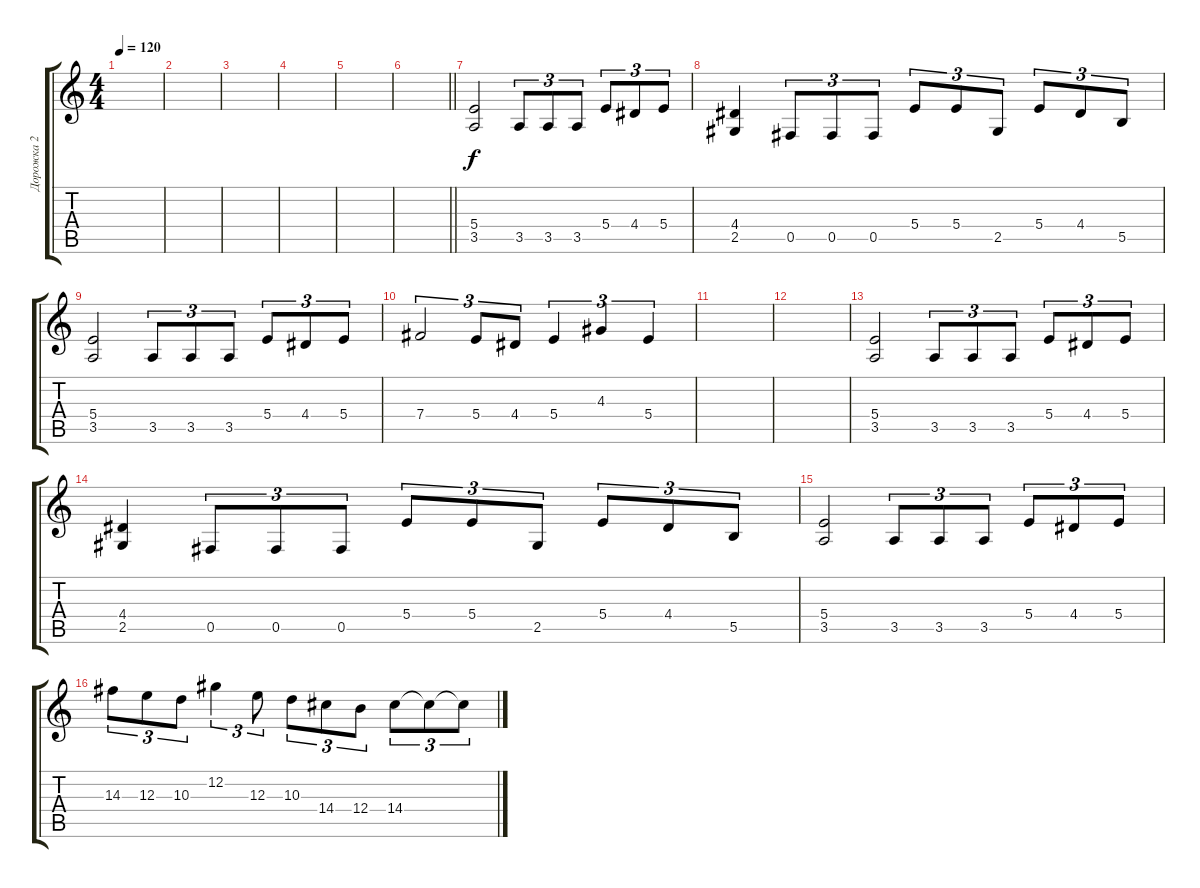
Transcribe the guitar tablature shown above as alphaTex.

\track ("Дорожка 2" "Дорожка 2") {instrument distortionguitar}
\staff {score tabs}
\tuning (Db4 Ab3 E3 B2 Gb2 B1) {hide}
\ts (4 4)
\tempo 120
\clef g2
\ks c
|
|
|
|
|
\barLineRight lightlight
|
\section ("" " ")
(5.4 3.5).2 3.5.8{tu (3 2)} 3.5.8{tu (3 2)} 3.5.8{tu (3 2)} 5.4.8{tu (3 2)} 4.4.8{tu (3 2)} 5.4.8{tu (3 2)} |
(4.4 2.5).4 0.5.8{tu (3 2)} 0.5.8{tu (3 2)} 0.5.8{tu (3 2)} 5.4.8{tu (3 2)} 5.4.8{tu (3 2)} 2.5.8{tu (3 2)} 5.4.8{tu (3 2)} 4.4.8{tu (3 2)} 5.5.8{tu (3 2)} |
(5.4 3.5).2 3.5.8{tu (3 2)} 3.5.8{tu (3 2)} 3.5.8{tu (3 2)} 5.4.8{tu (3 2)} 4.4.8{tu (3 2)} 5.4.8{tu (3 2)} |
7.4.2{tu (3 2)} 5.4.8{tu (3 2)} 4.4.8{tu (3 2)} 5.4.4{tu (3 2)} 4.3.4{tu (3 2)} 5.4.4{tu (3 2)} |
|
|
(5.4 3.5).2 3.5.8{tu (3 2)} 3.5.8{tu (3 2)} 3.5.8{tu (3 2)} 5.4.8{tu (3 2)} 4.4.8{tu (3 2)} 5.4.8{tu (3 2)} |
(4.4 2.5).4 0.5.8{tu (3 2)} 0.5.8{tu (3 2)} 0.5.8{tu (3 2)} 5.4.8{tu (3 2)} 5.4.8{tu (3 2)} 2.5.8{tu (3 2)} 5.4.8{tu (3 2)} 4.4.8{tu (3 2)} 5.5.8{tu (3 2)} |
(5.4 3.5).2 3.5.8{tu (3 2)} 3.5.8{tu (3 2)} 3.5.8{tu (3 2)} 5.4.8{tu (3 2)} 4.4.8{tu (3 2)} 5.4.8{tu (3 2)} |
14.3.8{tu (3 2)} 12.3.8{tu (3 2)} 10.3.8{tu (3 2)} 12.2.4{tu (3 2)} 12.3.8{tu (3 2)} 10.3.8{tu (3 2)} 14.4.8{tu (3 2)} 12.4.8{tu (3 2)} 14.4.8{tu (3 2)} 14.4{t}.8{tu (3 2)} 14.4{t}.8{tu (3 2)}
